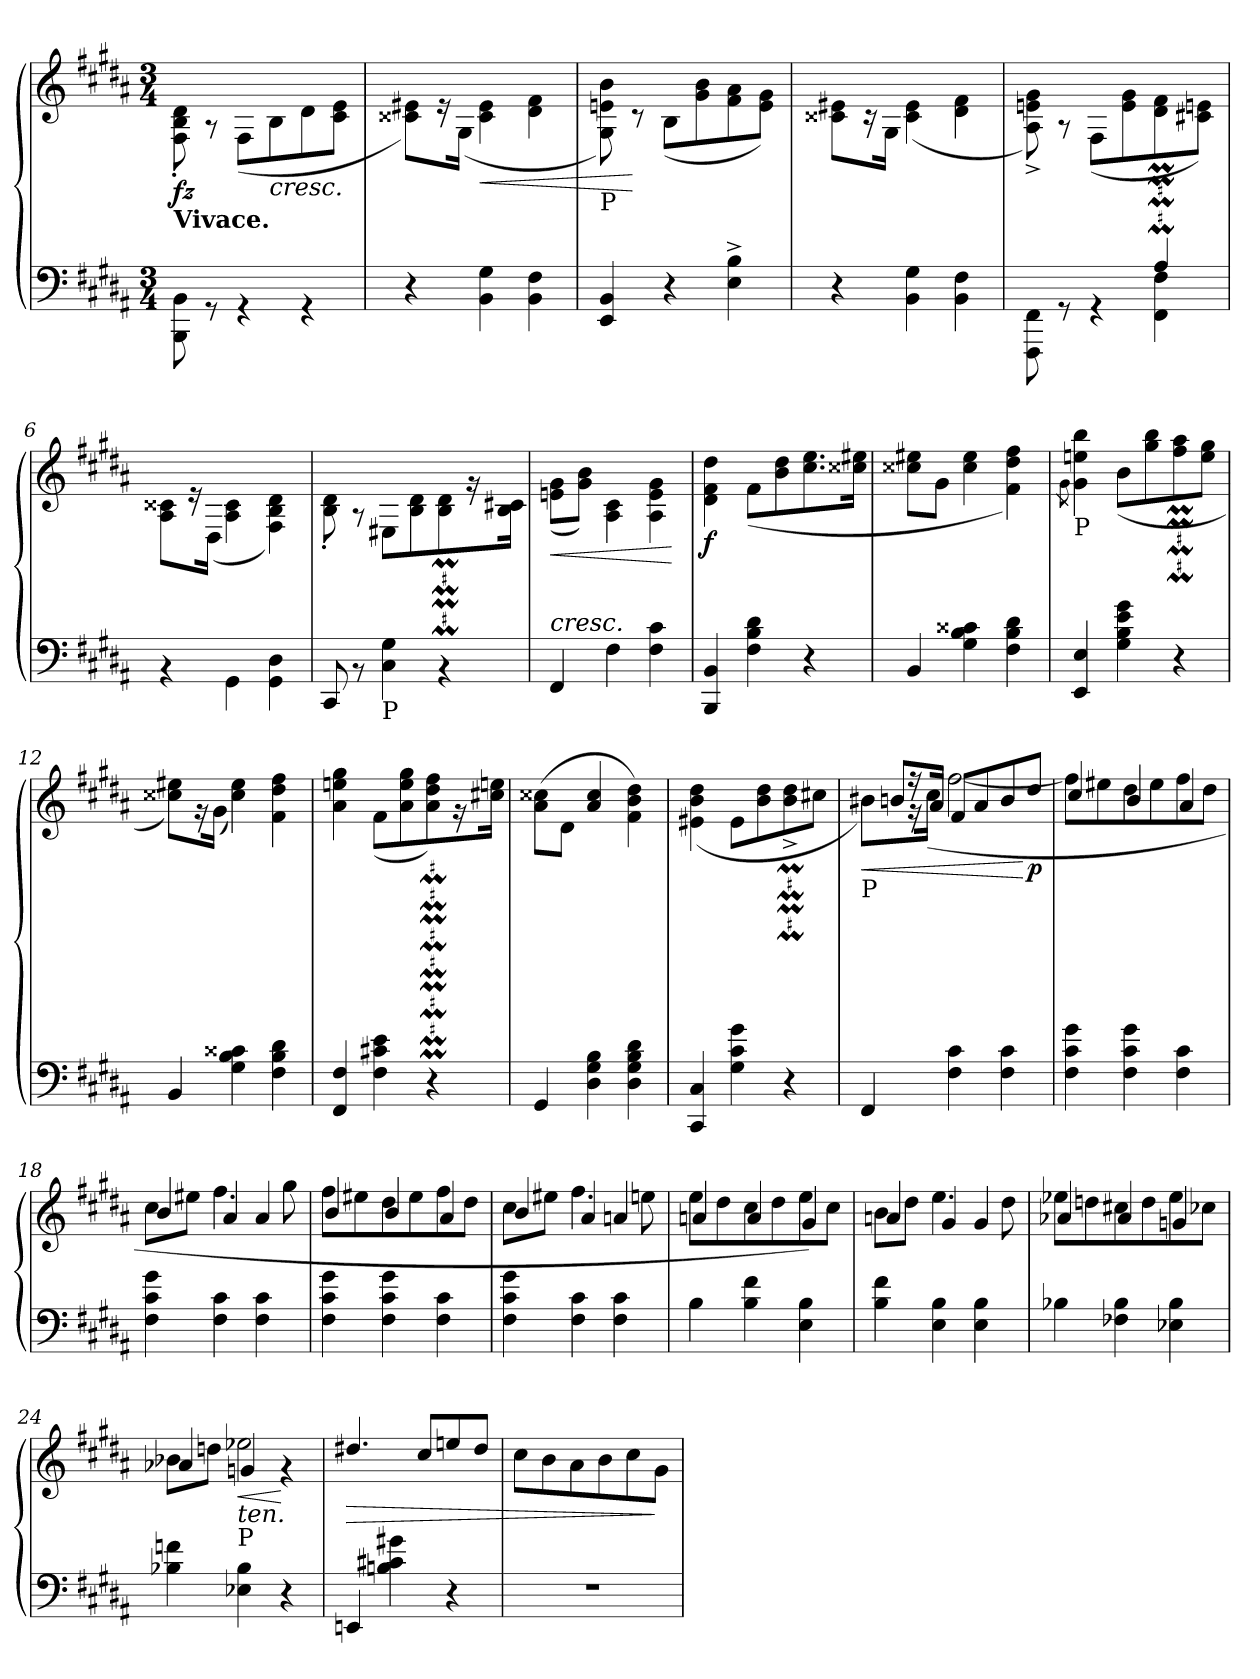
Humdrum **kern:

**kern	**kern	**dynam
*part1	*part1	*part1
*staff2	*staff1	*staff1/2
*clefF4	*clefG2	*
*k[f#c#g#d#a#]	*k[f#c#g#d#a#]	*
*B:	*B:	*
*M3/4	*M3/4	*
=1	=1	=1
*	*^	*
!	!LO:TX:b:B:t=Vivace.	!	!
!	!	!	!LO:DY:b
8BBB\ 8BB\	2.ryy	8F#\' 8B\' 8d#\'	fz
8rGG	.	8r	.
4rGG	.	(>8F#\L	.
!	!	!	!LO:HP:b
.	.	8B\	<
4rGG	.	8d#\	.
.	.	8c#\ 8e\J	.
=2	=2	=2	=2
4r	2.ryy	8c##X\ 8e#X\L)	.
.	.	16re	.
.	.	(>16G#\Jk	.
!	!	!	!LO:HP:b
4BB\ 4G#\	.	4c##\ 4e#\	<
4BB\ 4F#\	.	4d#\ 4f#\	.
=3	=3	=3	=3
!	!LO:TX:b:t=P	!	!
4EE/ 4BB/	2.ryy	8G#\ 8en\ 8b\)	.
.	.	8r	[
4r	.	(>8B\L	.
.	.	8g#\ 8b\	.
4E\^ 4B\^	.	8f#\ 8a#\	.
.	.	8e\ 8g#\J)	.
=4	=4	=4	=4
4r	2.ryy	8c##X\ 8e#X\L	.
.	.	16r	.
.	.	16G#\Jk	.
4BB\ 4G#\	.	(>4c##\ 4e#\	.
4BB\ 4F#\	.	4d#\ 4f#\	.
=5	=5	=5	=5
*^	*	*	*
2ryy	8FFF#\ 8FF#\	2.ryy	8A#\^ 8en\^ 8g#\^)	.
.	8rGG	.	8r	.
.	4rGG	.	(>8F#\L	.
.	.	.	8e\ 8g#\	.
4A#/	4FF#\ 4F#\	.	8d#\M 8f#\M	.
.	.	.	8c#X\ 8e\J)	.
*v	*v	*	*	*
=6	=6	=6	=6
4rBB	2.ryy	8A#\ 8c##X\L	.
.	.	16re	.
.	.	(>16D#\Jk	.
4GG#\	.	4A#\ 4c##\	.
4GG#\ 4D#\	.	4F#\ 4B\ 4d#\)	.
!!LO:LB:g=z	!!
=7	=7	=7	=7
8CC#/	2.ryy	8B\' 8d#\'	.
8rBB	.	8r	.
!LO:TX:b:t=P	!	!	!
4C#\ 4G#\	.	8E#X\L	.
.	.	8B\ 8d#\	.
4rBB	.	8B\M 8d#\M	.
.	.	16rg	.
.	.	16B\ 16c#X\Jk	.
=8	=8	=8	=8
!LO:TX:a:i:t=cresc.	!	!	!
!	!	!	!LO:HP:b
4FF#/	2.ryy	(<8en\ 8g#\L	<
.	.	8g#\ 8b\J)	.
4F#\	.	4A#\ 4c#\	.
4F#\ 4c#\	.	4A#\ 4e\ 4g#\	.
*	*v	*v	*
.	.	[
=9	=9	=9
*	*^	*
!	!	!	!LO:DY:b
4BBB/ 4BB/	2.ryy	4d#\ 4f#\ 4dd#\	f
4F#\ 4B\ 4d#\	.	(>8f#\L	.
.	.	8b\ 8dd#\	.
4r	.	8.cc#\ 8.ee\	.
.	.	16cc##X\ 16ee#X\Jk	.
=10	=10	=10	=10
4BB/	2.ryy	8cc##X\ 8ee#X\L	.
.	.	8g#\J	.
4G#\ 4B\ 4c##X\	.	4cc##\ 4ee#\	.
4F#\ 4B\ 4d#\	.	4f#\ 4dd#\ 4ff#\)	.
=11	=11	=11	=11
.	.	8qg#\	.
!	!LO:TX:b:t=P	!	!
4EE/ 4E/	2.ryy	4g#\ 4een\ 4bb\	.
4G#\ 4B\ 4e\ 4g#\	.	(<8b\L	.
.	.	8gg#\ 8bb\	.
4r	.	8ff#\M 8aa#\M	.
.	.	8ee\ 8gg#\J	.
=12	=12	=12	=12
4BB/	2.ryy	8cc##X\ 8ee#X\L)	.
.	.	16r	.
.	.	(<16g#\Jk	.
4G#\ 4B\ 4c##X\	.	4cc##\ 4ee#\)	.
4F#\ 4B\ 4d#\	.	4f#\ 4dd#\ 4ff#\	.
!!LO:LB:g=z	!!
=13	=13	=13	=13
4FF#/ 4F#/	2.ryy	4a#\ 4een\ 4gg#\	.
4F#\ 4c#X\ 4e\	.	(<8f#\L	.
.	.	8a#\ 8ee\ 8gg#\	.
4r	.	8a#\M 8dd#\M 8ff#\M)	.
.	.	16r	.
.	.	16cc#X\ 16ee\Jk	.
=14	=14	=14	=14
4GG#/	2.ryy	(>8a#\ 8cc##X\L	.
.	.	8d#\J	.
4D#\ 4G#\ 4B\	.	4a#/ 4cc##/	.
4D#\ 4G#\ 4B\ 4d#\	.	4f#\ 4b\ 4dd#\)	.
=15	=15	=15	=15
4CC#/ 4C#/	2.ryy	(>4e#X\ 4b\ 4dd#\	.
4G#\ 4c#\ 4g#\	.	8e#\L	.
.	.	8b\ 8dd#\	.
4r	.	8b\M^ 8dd#\M^	.
.	.	8cc#X\J	.
=16	=16	=16	=16
!	!LO:TX:b:t=P	!	!
!	!	!	!LO:HP:b
*	*	*^	*
4FF#/	2.ryy	8b#X\L)	8bn/L	<
.	.	16rg	16rff	.
.	.	(>16cc#\Jk	16a#/Jk	.
4F#\ 4c#\	.	[2ff#\	8f#/L	.
.	.	.	8a#/	.
4F#\ 4c#\	.	.	8b/	.
!	!	!	!	!LO:DY:n=1:b
.	.	.	8dd#/J	[ p
=17	=17	=17	=17	=17
4F#\ 4c#\ 4g#\	2.ryy	8ff#\L]	4cc#/	.
.	.	8ee#X\	.	.
4F#\ 4c#\ 4g#\	.	8dd#\	4b/	.
.	.	8ee#\	.	.
4F#\ 4c#\	.	8ff#\	4a#/	.
.	.	8dd#\J	.	.
!!LO:LB:g=z	!!	!!
=18	=18	=18	=18	=18
4F#\ 4c#\ 4g#\	2.ryy	8cc#\L	4b/	.
.	.	8ee#X\J	.	.
4F#\ 4c#\	.	4.ff#\	4a#/	.
4F#\ 4c#\	.	.	4a#/	.
.	.	8gg#\	.	.
=19	=19	=19	=19	=19
4F#\ 4c#\ 4g#\	2.ryy	8ff#\L	4b/	.
.	.	8ee#X\	.	.
4F#\ 4c#\ 4g#\	.	8dd#\	4b/	.
.	.	8ee#\	.	.
4F#\ 4c#\	.	8ff#\	4a#/	.
.	.	8dd#\J	.	.
=20	=20	=20	=20	=20
4F#\ 4c#\ 4g#\	2.ryy	8cc#\L	4b/	.
.	.	8ee#X\J	.	.
4F#\ 4c#\	.	4.ff#\	4a#/	.
4F#\ 4c#\	.	.	4an/	.
.	.	8een\	.	.
=21	=21	=21	=21	=21
4B\	2.ryy	8ee\L	4an/	.
.	.	8dd#\	.	.
4B\ 4f#\	.	8cc#\	4a/	.
.	.	8dd#\	.	.
4E\ 4B\	.	8ee\	4g#/)	[
.	.	8cc#\J	.	.
=22	=22	=22	=22	=22
4B\ 4f#\	2.ryy	8b\L	4an/	.
.	.	8dd#\J	.	.
4E\ 4B\	.	4.ee\	4g#/	.
4E\ 4B\	.	.	4g#/	.
.	.	8dd#\	.	.
!!LO:LB:g=z	!!	!!
=23	=23	=23	=23	=23
4B-X\	2.ryy	8ee-X\L	4a-X/	.
.	.	8ddn\	.	.
4F-X\ 4B-\	.	8cc#X\	4a-/	.
.	.	8dd\	.	.
4E-X\ 4B-\	.	8ee-\	4gn/	.
.	.	8cc-X\J	.	.
=24	=24	=24	=24	=24
4B-X\ 4fn\	2.ryy	8b-X\L	4a-X/	.
.	.	8ddn\J	.	.
!	!	!LO:TX:b:i:t=ten.	!	!
!	!	!LO:TX:b:t=P	!	!
!	!	!	!	!LO:HP:b
4E-X\ 4B-\	.	2ee-X\	4gn/	<
4r	.	.	4rg	[
=25	=25	=25	=25	=25
!	!	!	!	!LO:HP:b
*	*	*v	*v	*
4EEn/	2.ryy	4.dd#X/	>
4Bn\ 4c#X\ 4g#X\	.	.	.
.	.	8cc#/L	.
4r	.	8een/	.
.	.	8dd#/J	.
=26	=26	=26	=26
2.r	2.ryy	8cc#\L	.
.	.	8b\	.
.	.	8a#\	.
.	.	8b\	.
.	.	8cc#\	.
.	.	8g#\J	]
*	*v	*v	*
=	=	=
*-	*-	*-
